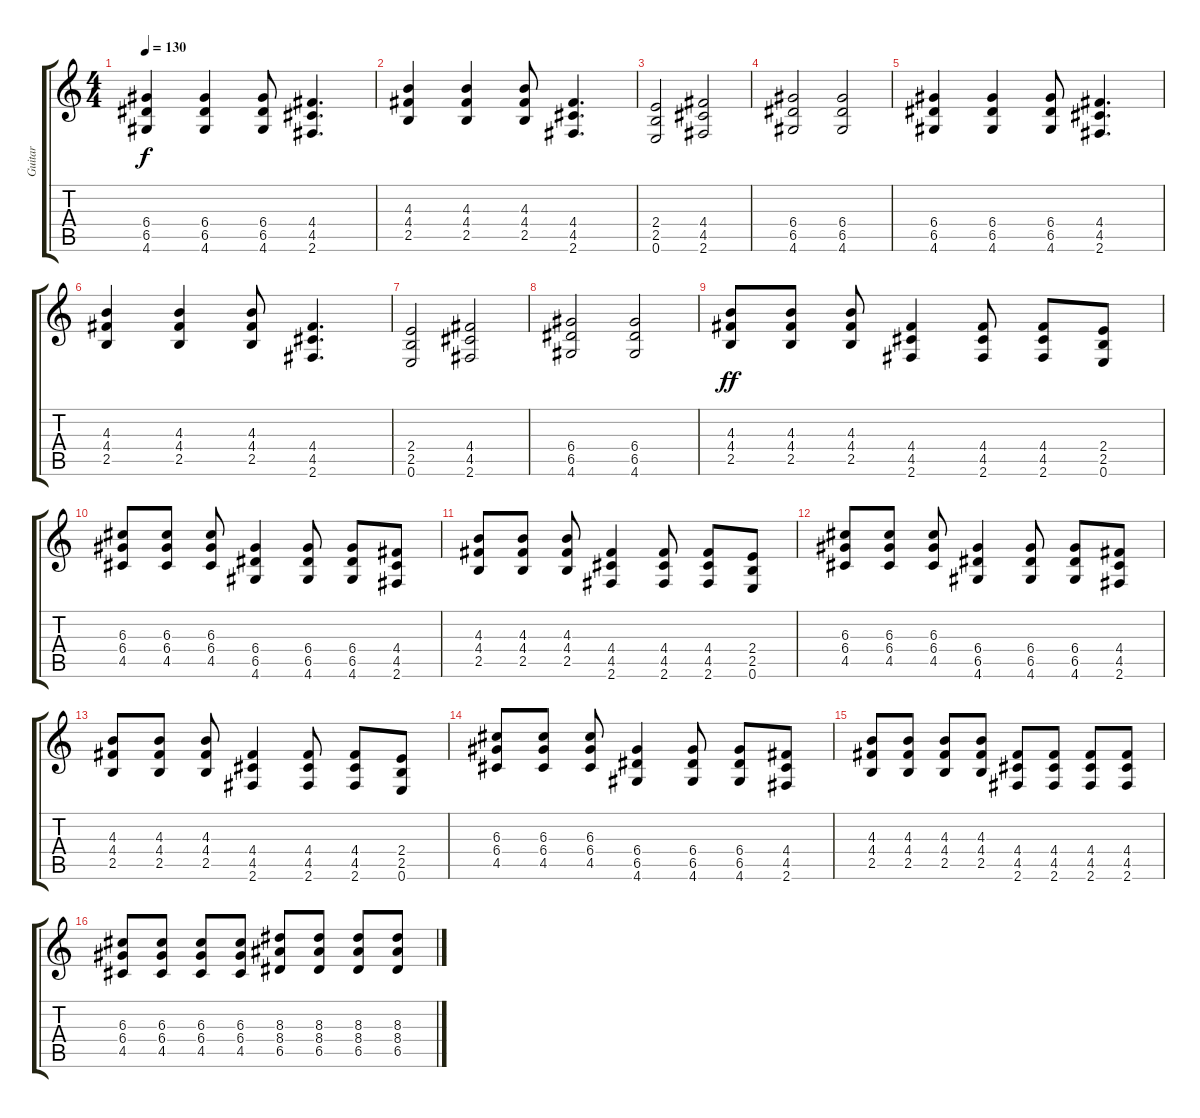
\track ("Guitar" "Guitar") {instrument overdrivenguitar}
\staff {score tabs}
\tuning (E4 B3 G3 D3 A2 E2) {hide}
\ts (4 4)
\tempo 130
\clef g2
\ks c
(6.4 6.5 4.6).4{dy f} (6.4 6.5 4.6).4 (6.4 6.5 4.6).8 (4.4 4.5 2.6).4{d} |
(4.3 4.4 2.5).4 (4.3 4.4 2.5).4 (4.3 4.4 2.5).8 (4.4 4.5 2.6).4{d} |
(2.4 2.5 0.6).2 (4.4 4.5 2.6).2 |
(6.4 6.5 4.6).2 (6.4 6.5 4.6).2 |
(6.4 6.5 4.6).4 (6.4 6.5 4.6).4 (6.4 6.5 4.6).8 (4.4 4.5 2.6).4{d} |
(4.3 4.4 2.5).4 (4.3 4.4 2.5).4 (4.3 4.4 2.5).8 (4.4 4.5 2.6).4{d} |
(2.4 2.5 0.6).2 (4.4 4.5 2.6).2 |
(6.4 6.5 4.6).2 (6.4 6.5 4.6).2 |
(4.3 4.4 2.5).8{dy ff} (4.3 4.4 2.5).8 (4.3 4.4 2.5).8 (4.4 4.5 2.6).4 (4.4 4.5 2.6).8 (4.4 4.5 2.6).8 (2.4 2.5 0.6).8 |
(6.3 6.4 4.5).8 (6.3 6.4 4.5).8 (6.3 6.4 4.5).8 (6.4 6.5 4.6).4 (6.4 6.5 4.6).8 (6.4 6.5 4.6).8 (4.4 4.5 2.6).8 |
(4.3 4.4 2.5).8 (4.3 4.4 2.5).8 (4.3 4.4 2.5).8 (4.4 4.5 2.6).4 (4.4 4.5 2.6).8 (4.4 4.5 2.6).8 (2.4 2.5 0.6).8 |
(6.3 6.4 4.5).8 (6.3 6.4 4.5).8 (6.3 6.4 4.5).8 (6.4 6.5 4.6).4 (6.4 6.5 4.6).8 (6.4 6.5 4.6).8 (4.4 4.5 2.6).8 |
(4.3 4.4 2.5).8 (4.3 4.4 2.5).8 (4.3 4.4 2.5).8 (4.4 4.5 2.6).4 (4.4 4.5 2.6).8 (4.4 4.5 2.6).8 (2.4 2.5 0.6).8 |
(6.3 6.4 4.5).8 (6.3 6.4 4.5).8 (6.3 6.4 4.5).8 (6.4 6.5 4.6).4 (6.4 6.5 4.6).8 (6.4 6.5 4.6).8 (4.4 4.5 2.6).8 |
(4.3 4.4 2.5).8 (4.3 4.4 2.5).8 (4.3 4.4 2.5).8 (4.3 4.4 2.5).8 (4.4 4.5 2.6).8 (4.4 4.5 2.6).8 (4.4 4.5 2.6).8 (4.4 4.5 2.6).8 |
(6.3 6.4 4.5).8 (6.3 6.4 4.5).8 (6.3 6.4 4.5).8 (6.3 6.4 4.5).8 (8.3 8.4 6.5).8 (8.3 8.4 6.5).8 (8.3 8.4 6.5).8 (8.3 8.4 6.5).8
